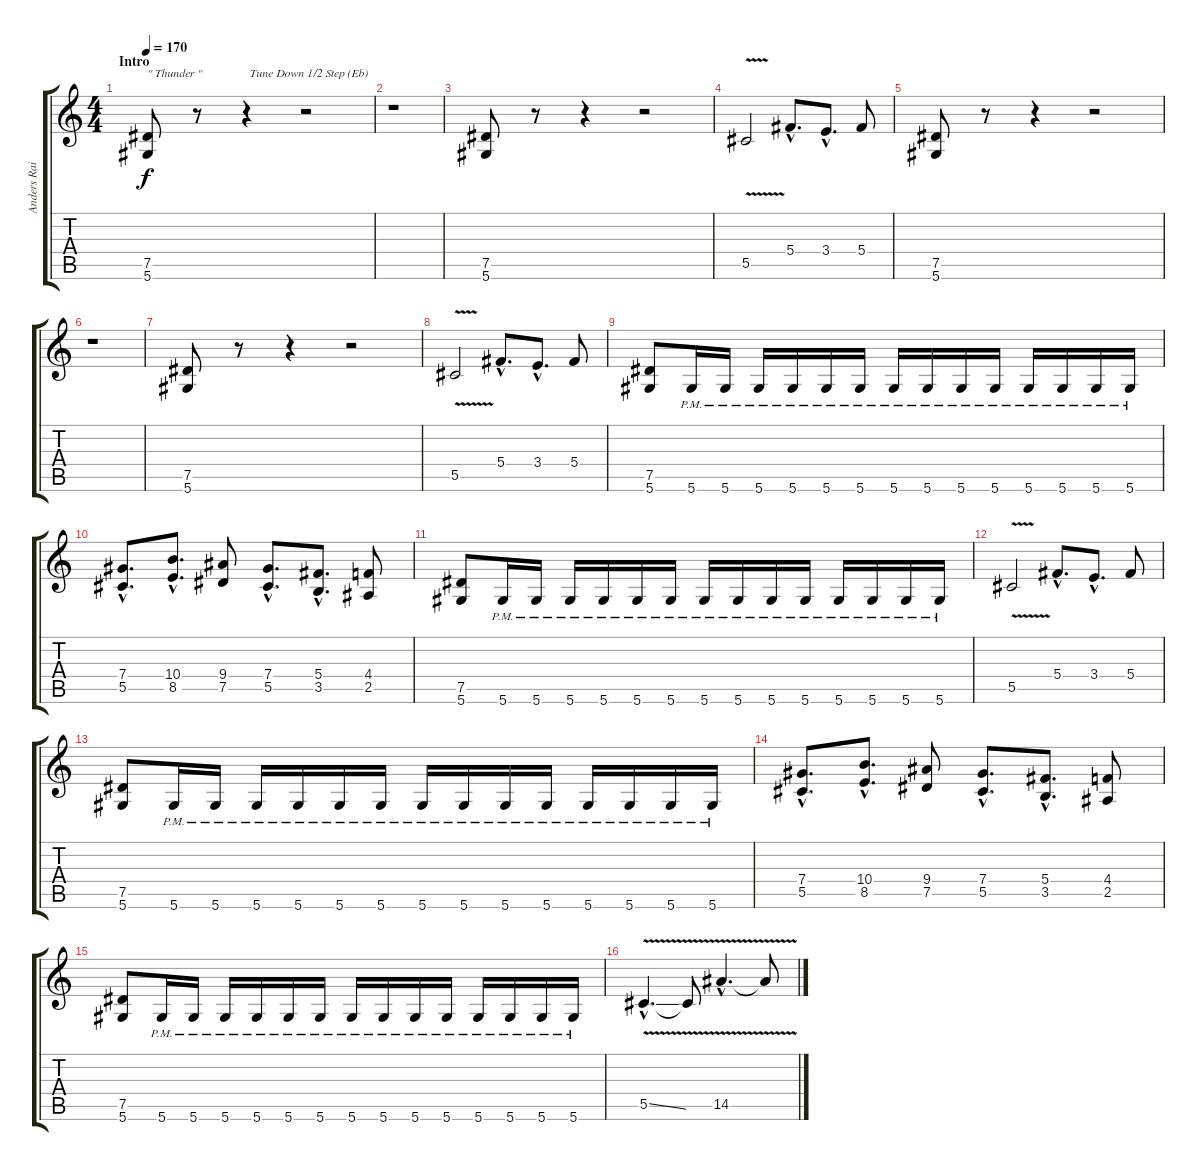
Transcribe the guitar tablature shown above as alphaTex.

\track ("Anders Rain" "Anders Rai") {instrument distortionguitar}
\staff {score tabs}
\tuning (Eb4 Bb3 Gb3 Db3 Ab2 Eb2) {hide}
\ts (4 4)
\section ("" "Intro")
\tempo 170
\clef g2
\ks c
(7.5 5.6).8{txt "\" Thunder \"                Tune Down 1/2 Step (Eb)" dy f instrument distortionguitar} r.8 r.4 r.2 |
r.1 |
(7.5 5.6).8 r.8 r.4 r.2 |
5.5{v}.2 5.4{hac}.8{d} 3.4{hac}.8{d} 5.4.8 |
(7.5 5.6).8 r.8 r.4 r.2 |
r.1 |
(7.5 5.6).8 r.8 r.4 r.2 |
5.5{v}.2 5.4{hac}.8{d} 3.4{hac}.8{d} 5.4.8 |
(7.5 5.6).8 5.6{pm}.16 5.6{pm}.16 5.6{pm}.16 5.6{pm}.16 5.6{pm}.16 5.6{pm}.16 5.6{pm}.16 5.6{pm}.16 5.6{pm}.16 5.6{pm}.16 5.6{pm}.16 5.6{pm}.16 5.6{pm}.16 5.6{pm}.16 |
(7.4{hac} 5.5{hac}).8{d} (10.4{hac} 8.5{hac}).8{d} (9.4 7.5).8 (7.4{hac} 5.5{hac}).8{d} (5.4{hac} 3.5{hac}).8{d} (4.4 2.5).8 |
(7.5 5.6).8 5.6{pm}.16 5.6{pm}.16 5.6{pm}.16 5.6{pm}.16 5.6{pm}.16 5.6{pm}.16 5.6{pm}.16 5.6{pm}.16 5.6{pm}.16 5.6{pm}.16 5.6{pm}.16 5.6{pm}.16 5.6{pm}.16 5.6{pm}.16 |
5.5{v}.2 5.4{hac}.8{d} 3.4{hac}.8{d} 5.4.8 |
(7.5 5.6).8 5.6{pm}.16 5.6{pm}.16 5.6{pm}.16 5.6{pm}.16 5.6{pm}.16 5.6{pm}.16 5.6{pm}.16 5.6{pm}.16 5.6{pm}.16 5.6{pm}.16 5.6{pm}.16 5.6{pm}.16 5.6{pm}.16 5.6{pm}.16 |
(7.4{hac} 5.5{hac}).8{d} (10.4{hac} 8.5{hac}).8{d} (9.4 7.5).8 (7.4{hac} 5.5{hac}).8{d} (5.4{hac} 3.5{hac}).8{d} (4.4 2.5).8 |
(7.5 5.6).8 5.6{pm}.16 5.6{pm}.16 5.6{pm}.16 5.6{pm}.16 5.6{pm}.16 5.6{pm}.16 5.6{pm}.16 5.6{pm}.16 5.6{pm}.16 5.6{pm}.16 5.6{pm}.16 5.6{pm}.16 5.6{pm}.16 5.6{pm}.16 |
5.5{v ss hac}.4{d} 5.5{t}.8 14.5{v hac}.4{d} 14.5{v t}.8
